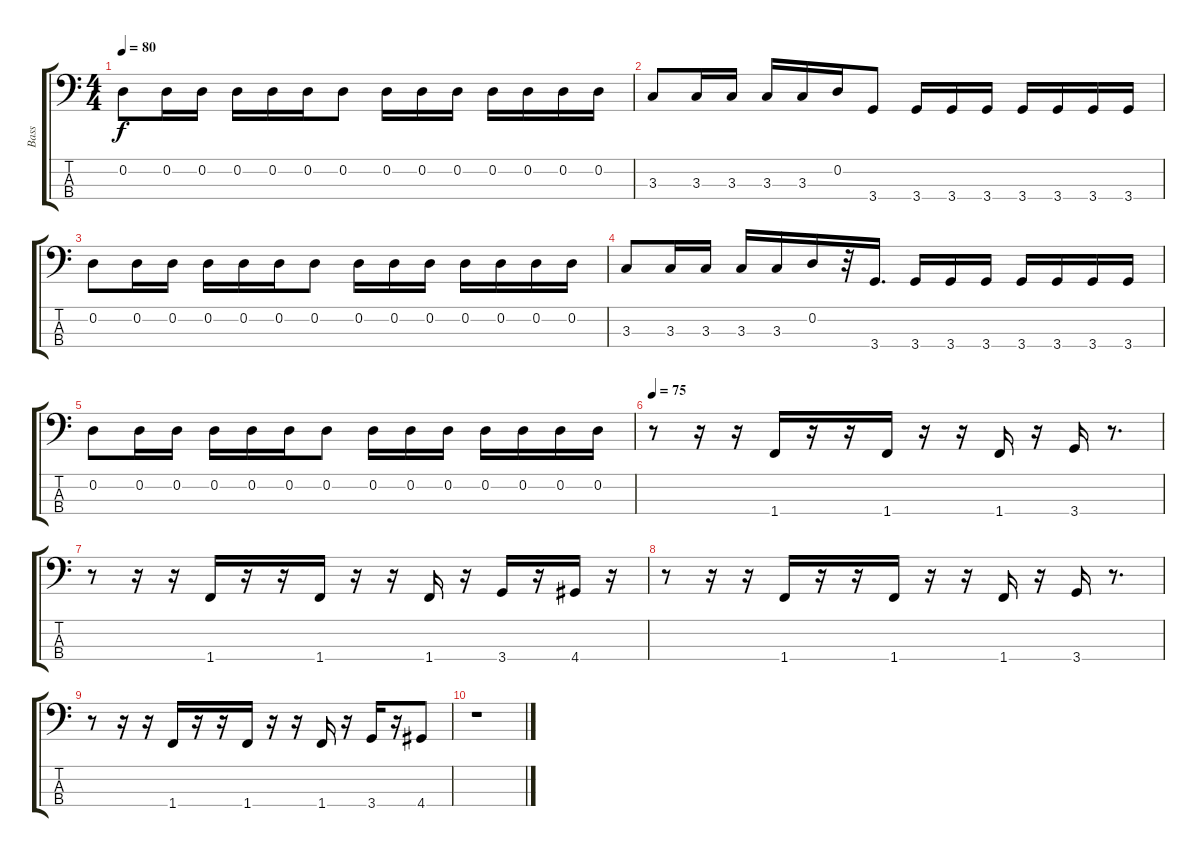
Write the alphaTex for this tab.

\track ("Bass" "Bass") {instrument electricbassfinger}
\staff {score tabs}
\tuning (G2 D2 A1 E1) {hide}
\ts (4 4)
\tempo 80
\clef f4
\ks c
0.2.8{dy f} 0.2.16 0.2.16 0.2.16 0.2.16 0.2.16 0.2.8 0.2.16 0.2.16 0.2.16 0.2.16 0.2.16 0.2.16 0.2.16 |
3.3.8 3.3.16 3.3.16 3.3.16 3.3.16 0.2.16 3.4.8 3.4.16 3.4.16 3.4.16 3.4.16 3.4.16 3.4.16 3.4.16 |
0.2.8 0.2.16 0.2.16 0.2.16 0.2.16 0.2.16 0.2.8 0.2.16 0.2.16 0.2.16 0.2.16 0.2.16 0.2.16 0.2.16 |
3.3.8 3.3.16 3.3.16 3.3.16 3.3.16 0.2.16 r.32 3.4.16{d} 3.4.16 3.4.16 3.4.16 3.4.16 3.4.16 3.4.16 3.4.16 |
0.2.8 0.2.16 0.2.16 0.2.16 0.2.16 0.2.16 0.2.8 0.2.16 0.2.16 0.2.16 0.2.16 0.2.16 0.2.16 0.2.16 |
\tempo 75
r.8 r.16 r.16 1.4.16 r.16 r.16 1.4.16 r.16 r.16 1.4.16 r.16 3.4.16 r.8{d} |
r.8 r.16 r.16 1.4.16 r.16 r.16 1.4.16 r.16 r.16 1.4.16 r.16 3.4.16 r.16 4.4.16 r.16 |
r.8 r.16 r.16 1.4.16 r.16 r.16 1.4.16 r.16 r.16 1.4.16 r.16 3.4.16 r.8{d} |
r.8 r.16 r.16 1.4.16 r.16 r.16 1.4.16 r.16 r.16 1.4.16 r.16 3.4.16 r.16 4.4.8 |
r.1
